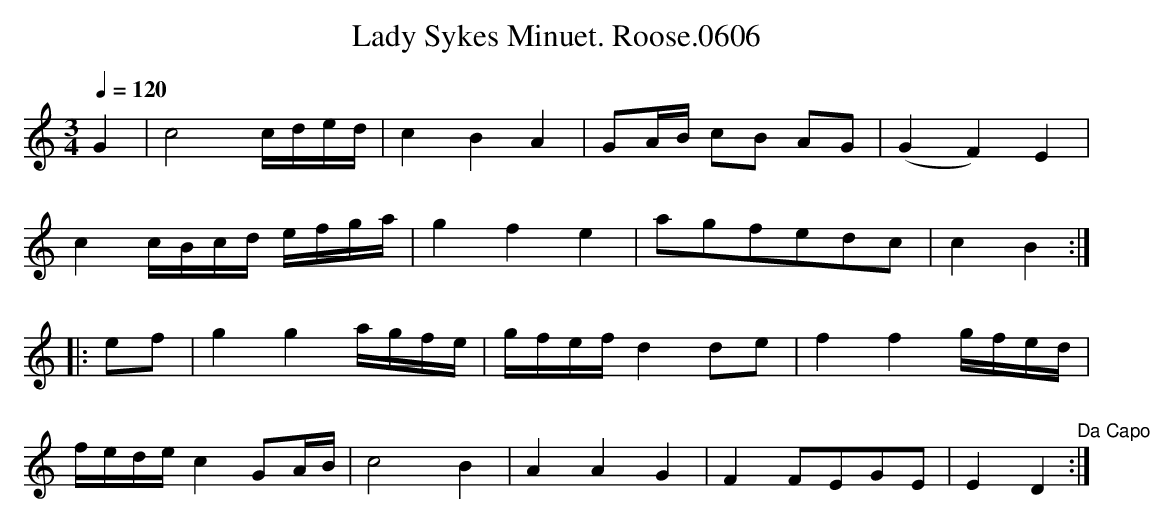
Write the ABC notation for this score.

X:1
T:Lady Sykes Minuet. Roose.0606
M:3/4
L:1/8
Q:1/4=120
K:C
G2 | c4 c/d/e/d/ | c2B2A2 | GA/B/ cB AG | (G2F2)E2 |
c2 c/B/c/d/ e/f/g/a/ | g2f2e2 | agfedc | c2B2 :|
|: ef | g2g2 a/g/f/e/ | g/f/e/f/ d2 de | f2f2 g/f/e/d/ |
f/e/d/e/ c2 GA/B/ | c4B2 | A2A2G2 | F2 FEGE | E2D2"^Da Capo":|
